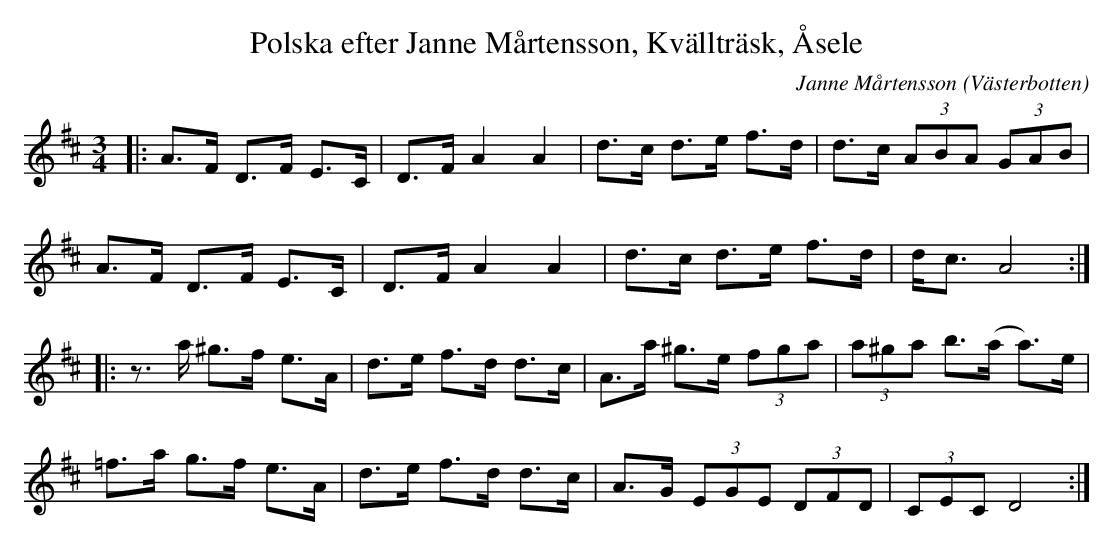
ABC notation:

X:1
T:Polska efter Janne Mårtensson, Kvällträsk, Åsele
C:Janne Mårtensson
O: Västerbotten
M:3/4
L:1/8
K:D
|: A>F D>F E>C | D>F A2 A2 | d>c d>e f>d | d>c (3ABA (3GAB |
   A>F D>F E>C | D>F A2 A2 | d>c d>e f>d | d<c A4 :|
|: z3/2 a/2 ^g>f e>A | d>e f>d d>c | A>a ^g>e (3fga | (3a^ga b>(a a)>e |
   =f>a g>f e>A | d>e f>d d>c | A>G (3EGE (3DFD | (3CEC D4 :|
